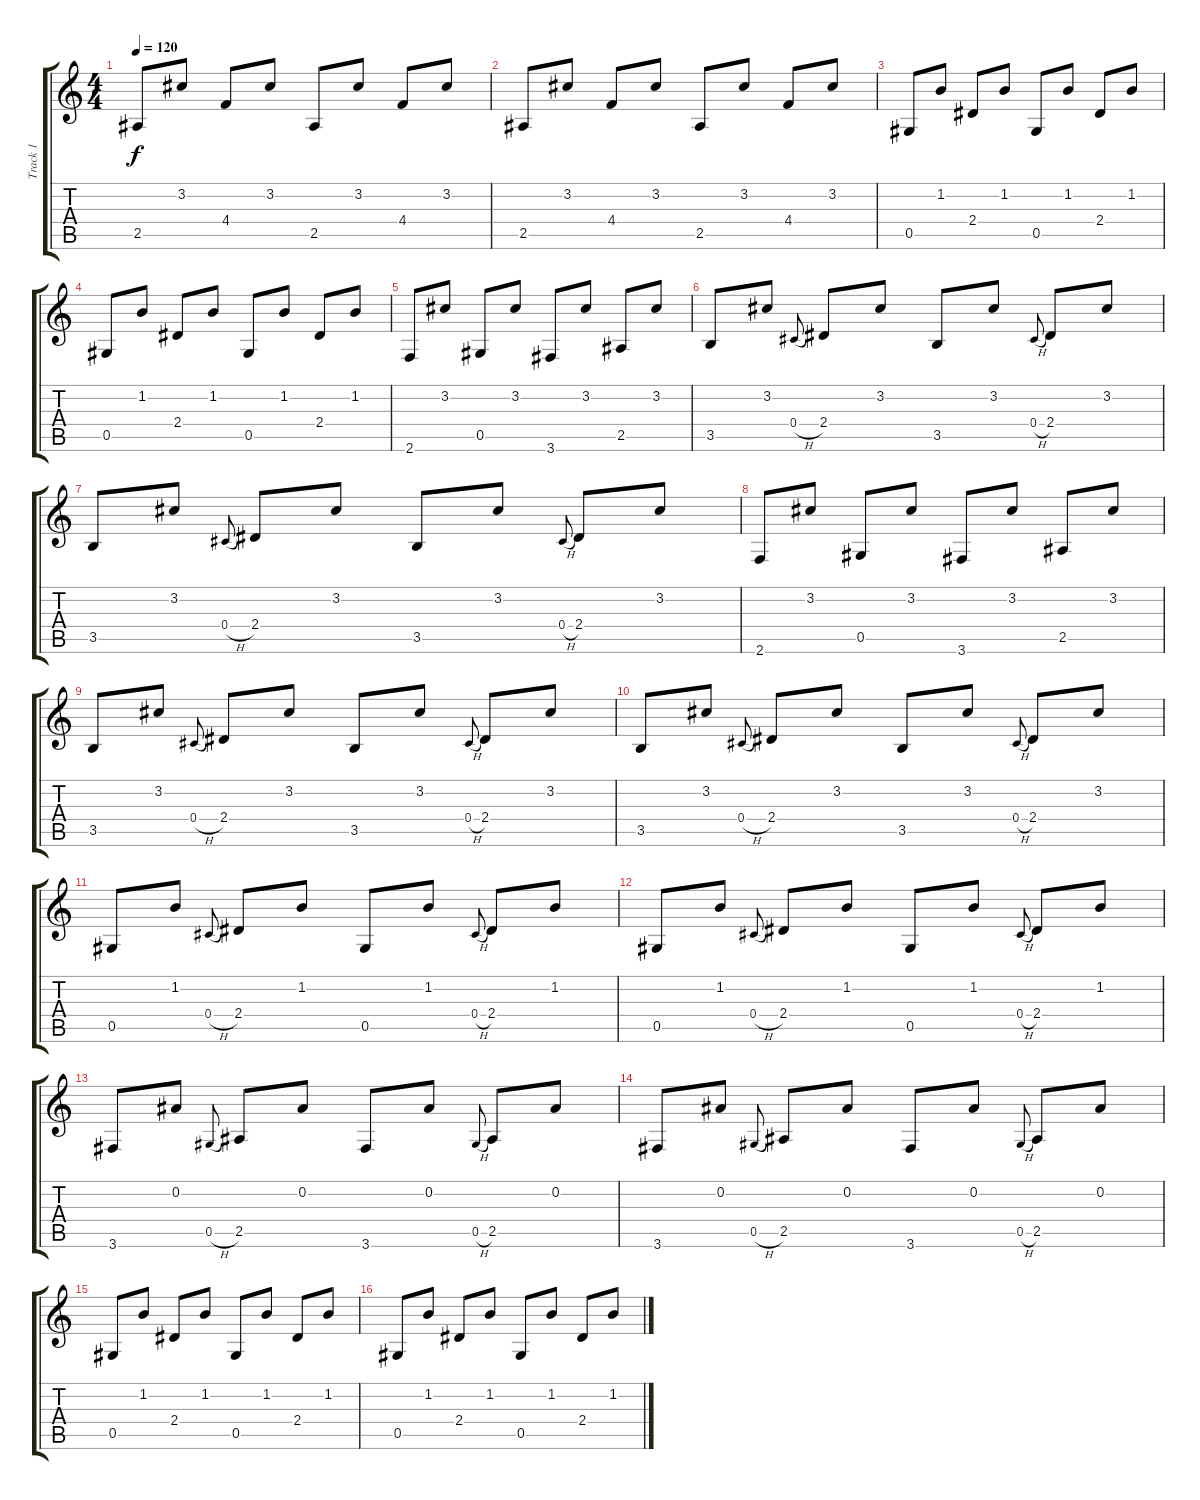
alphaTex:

\track ("Track 1" "Track 1") {instrument acousticguitarsteel}
\staff {score tabs}
\tuning (Eb4 Bb3 Gb3 Db3 Ab2 Eb2) {hide}
\ts (4 4)
\tempo 120
\clef g2
\ks c
2.5.8{dy f} 3.2.8 4.4.8 3.2.8 2.5.8 3.2.8 4.4.8 3.2.8 |
2.5.8 3.2.8 4.4.8 3.2.8 2.5.8 3.2.8 4.4.8 3.2.8 |
0.5.8 1.2.8 2.4.8 1.2.8 0.5.8 1.2.8 2.4.8 1.2.8 |
0.5.8 1.2.8 2.4.8 1.2.8 0.5.8 1.2.8 2.4.8 1.2.8 |
2.6.8 3.2.8 0.5.8 3.2.8 3.6.8 3.2.8 2.5.8 3.2.8 |
3.5.8 3.2.8 0.4{h}.8{gr onbeat} 2.4.8 3.2.8 3.5.8 3.2.8 0.4{h}.8{gr onbeat} 2.4.8 3.2.8 |
3.5.8 3.2.8 0.4{h}.8{gr onbeat} 2.4.8 3.2.8 3.5.8 3.2.8 0.4{h}.8{gr onbeat} 2.4.8 3.2.8 |
2.6.8 3.2.8 0.5.8 3.2.8 3.6.8 3.2.8 2.5.8 3.2.8 |
3.5.8 3.2.8 0.4{h}.8{gr onbeat} 2.4.8 3.2.8 3.5.8 3.2.8 0.4{h}.8{gr onbeat} 2.4.8 3.2.8 |
3.5.8 3.2.8 0.4{h}.8{gr onbeat} 2.4.8 3.2.8 3.5.8 3.2.8 0.4{h}.8{gr onbeat} 2.4.8 3.2.8 |
0.5.8 1.2.8 0.4{h}.8{gr onbeat} 2.4.8 1.2.8 0.5.8 1.2.8 0.4{h}.8{gr onbeat} 2.4.8 1.2.8 |
0.5.8 1.2.8 0.4{h}.8{gr onbeat} 2.4.8 1.2.8 0.5.8 1.2.8 0.4{h}.8{gr onbeat} 2.4.8 1.2.8 |
3.6.8 0.2.8 0.5{h}.8{gr onbeat} 2.5.8 0.2.8 3.6.8 0.2.8 0.5{h}.8{gr onbeat} 2.5.8 0.2.8 |
3.6.8 0.2.8 0.5{h}.8{gr onbeat} 2.5.8 0.2.8 3.6.8 0.2.8 0.5{h}.8{gr onbeat} 2.5.8 0.2.8 |
0.5.8 1.2.8 2.4.8 1.2.8 0.5.8 1.2.8 2.4.8 1.2.8 |
0.5.8 1.2.8 2.4.8 1.2.8 0.5.8 1.2.8 2.4.8 1.2.8
